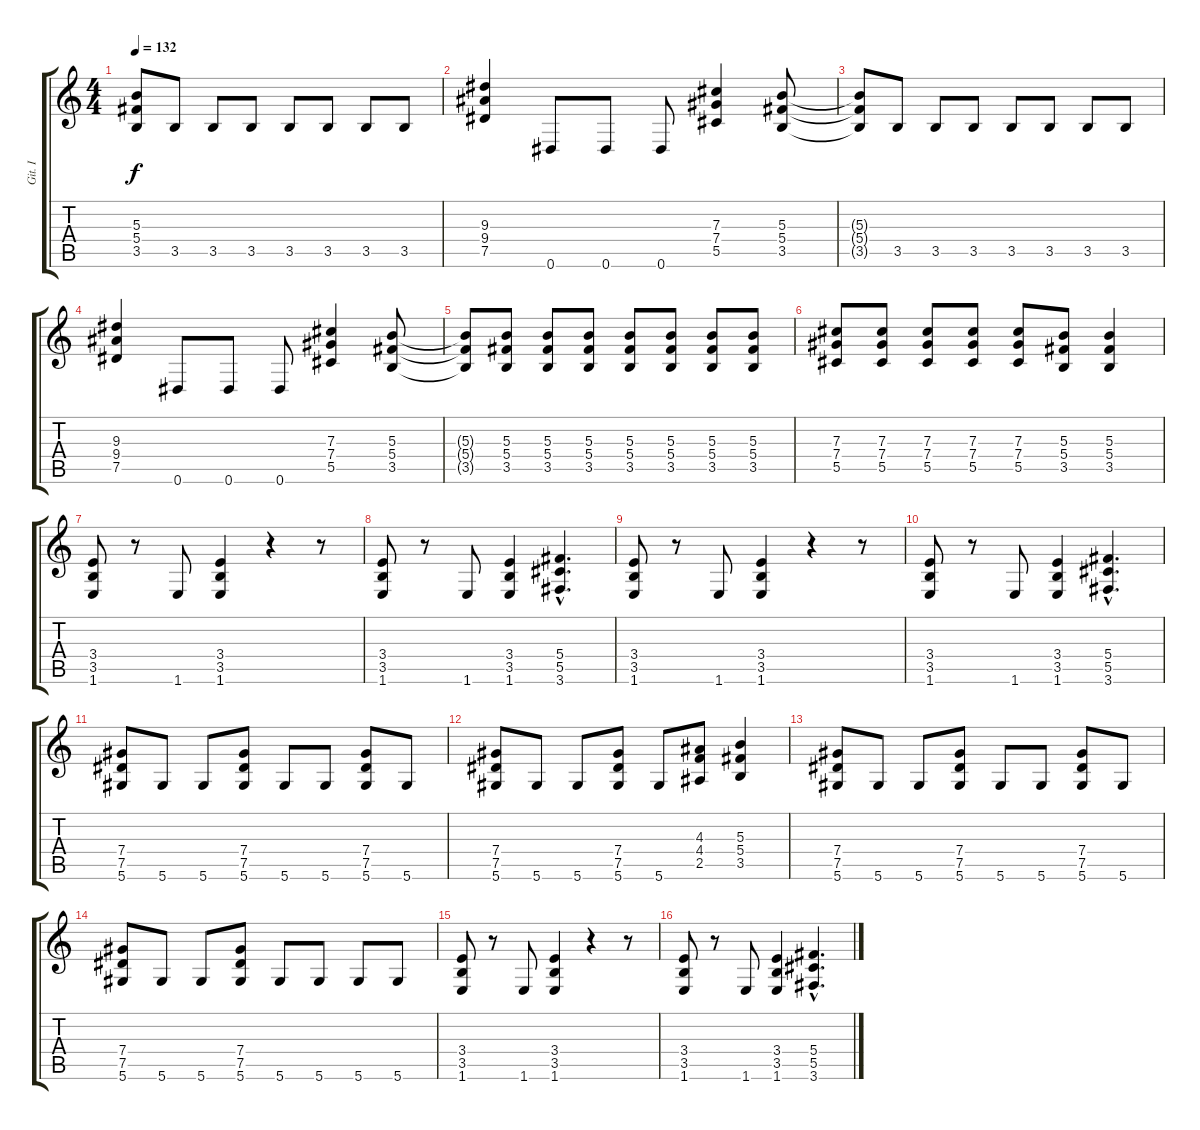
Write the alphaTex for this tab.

\track ("Git. I" "Git. I") {instrument overdrivenguitar}
\staff {score tabs}
\tuning (Eb4 Bb3 Gb3 Db3 Ab2 Eb2) {hide}
\ts (4 4)
\tempo 132
\clef g2
\ks c
(5.3{t} 5.4{t} 3.5{t}).8{dy f} 3.5.8 3.5.8 3.5.8 3.5.8 3.5.8 3.5.8 3.5.8 |
(9.3 9.4 7.5).4 0.6.8 0.6.8 0.6.8 (7.3 7.4 5.5).4 (5.3 5.4 3.5).8 |
(5.3{t} 5.4{t} 3.5{t}).8 3.5.8 3.5.8 3.5.8 3.5.8 3.5.8 3.5.8 3.5.8 |
(9.3 9.4 7.5).4 0.6.8 0.6.8 0.6.8 (7.3 7.4 5.5).4 (5.3 5.4 3.5).8 |
(5.3{t} 5.4{t} 3.5{t}).8 (5.3 5.4 3.5).8 (5.3 5.4 3.5).8 (5.3 5.4 3.5).8 (5.3 5.4 3.5).8 (5.3 5.4 3.5).8 (5.3 5.4 3.5).8 (5.3 5.4 3.5).8 |
(7.3 7.4 5.5).8 (7.3 7.4 5.5).8 (7.3 7.4 5.5).8 (7.3 7.4 5.5).8 (7.3 7.4 5.5).8 (5.3 5.4 3.5).8 (5.3 5.4 3.5).4 |
(3.4 3.5 1.6).8 r.8 1.6.8 (3.4 3.5 1.6).4 r.4 r.8 |
(3.4 3.5 1.6).8 r.8 1.6.8 (3.4 3.5 1.6).4 (5.4{hac} 5.5{hac} 3.6{hac}).4{d} |
(3.4 3.5 1.6).8 r.8 1.6.8 (3.4 3.5 1.6).4 r.4 r.8 |
(3.4 3.5 1.6).8 r.8 1.6.8 (3.4 3.5 1.6).4 (5.4{hac} 5.5{hac} 3.6{hac}).4{d} |
(7.4 7.5 5.6).8 5.6.8 5.6.8 (7.4 7.5 5.6).8 5.6.8 5.6.8 (7.4 7.5 5.6).8 5.6.8 |
(7.4 7.5 5.6).8 5.6.8 5.6.8 (7.4 7.5 5.6).8 5.6.8 (4.3 4.4 2.5).8 (5.3 5.4 3.5).4 |
(7.4 7.5 5.6).8 5.6.8 5.6.8 (7.4 7.5 5.6).8 5.6.8 5.6.8 (7.4 7.5 5.6).8 5.6.8 |
(7.4 7.5 5.6).8 5.6.8 5.6.8 (7.4 7.5 5.6).8 5.6.8 5.6.8 5.6.8 5.6.8 |
(3.4 3.5 1.6).8 r.8 1.6.8 (3.4 3.5 1.6).4 r.4 r.8 |
(3.4 3.5 1.6).8 r.8 1.6.8 (3.4 3.5 1.6).4 (5.4{hac} 5.5{hac} 3.6{hac}).4{d}
